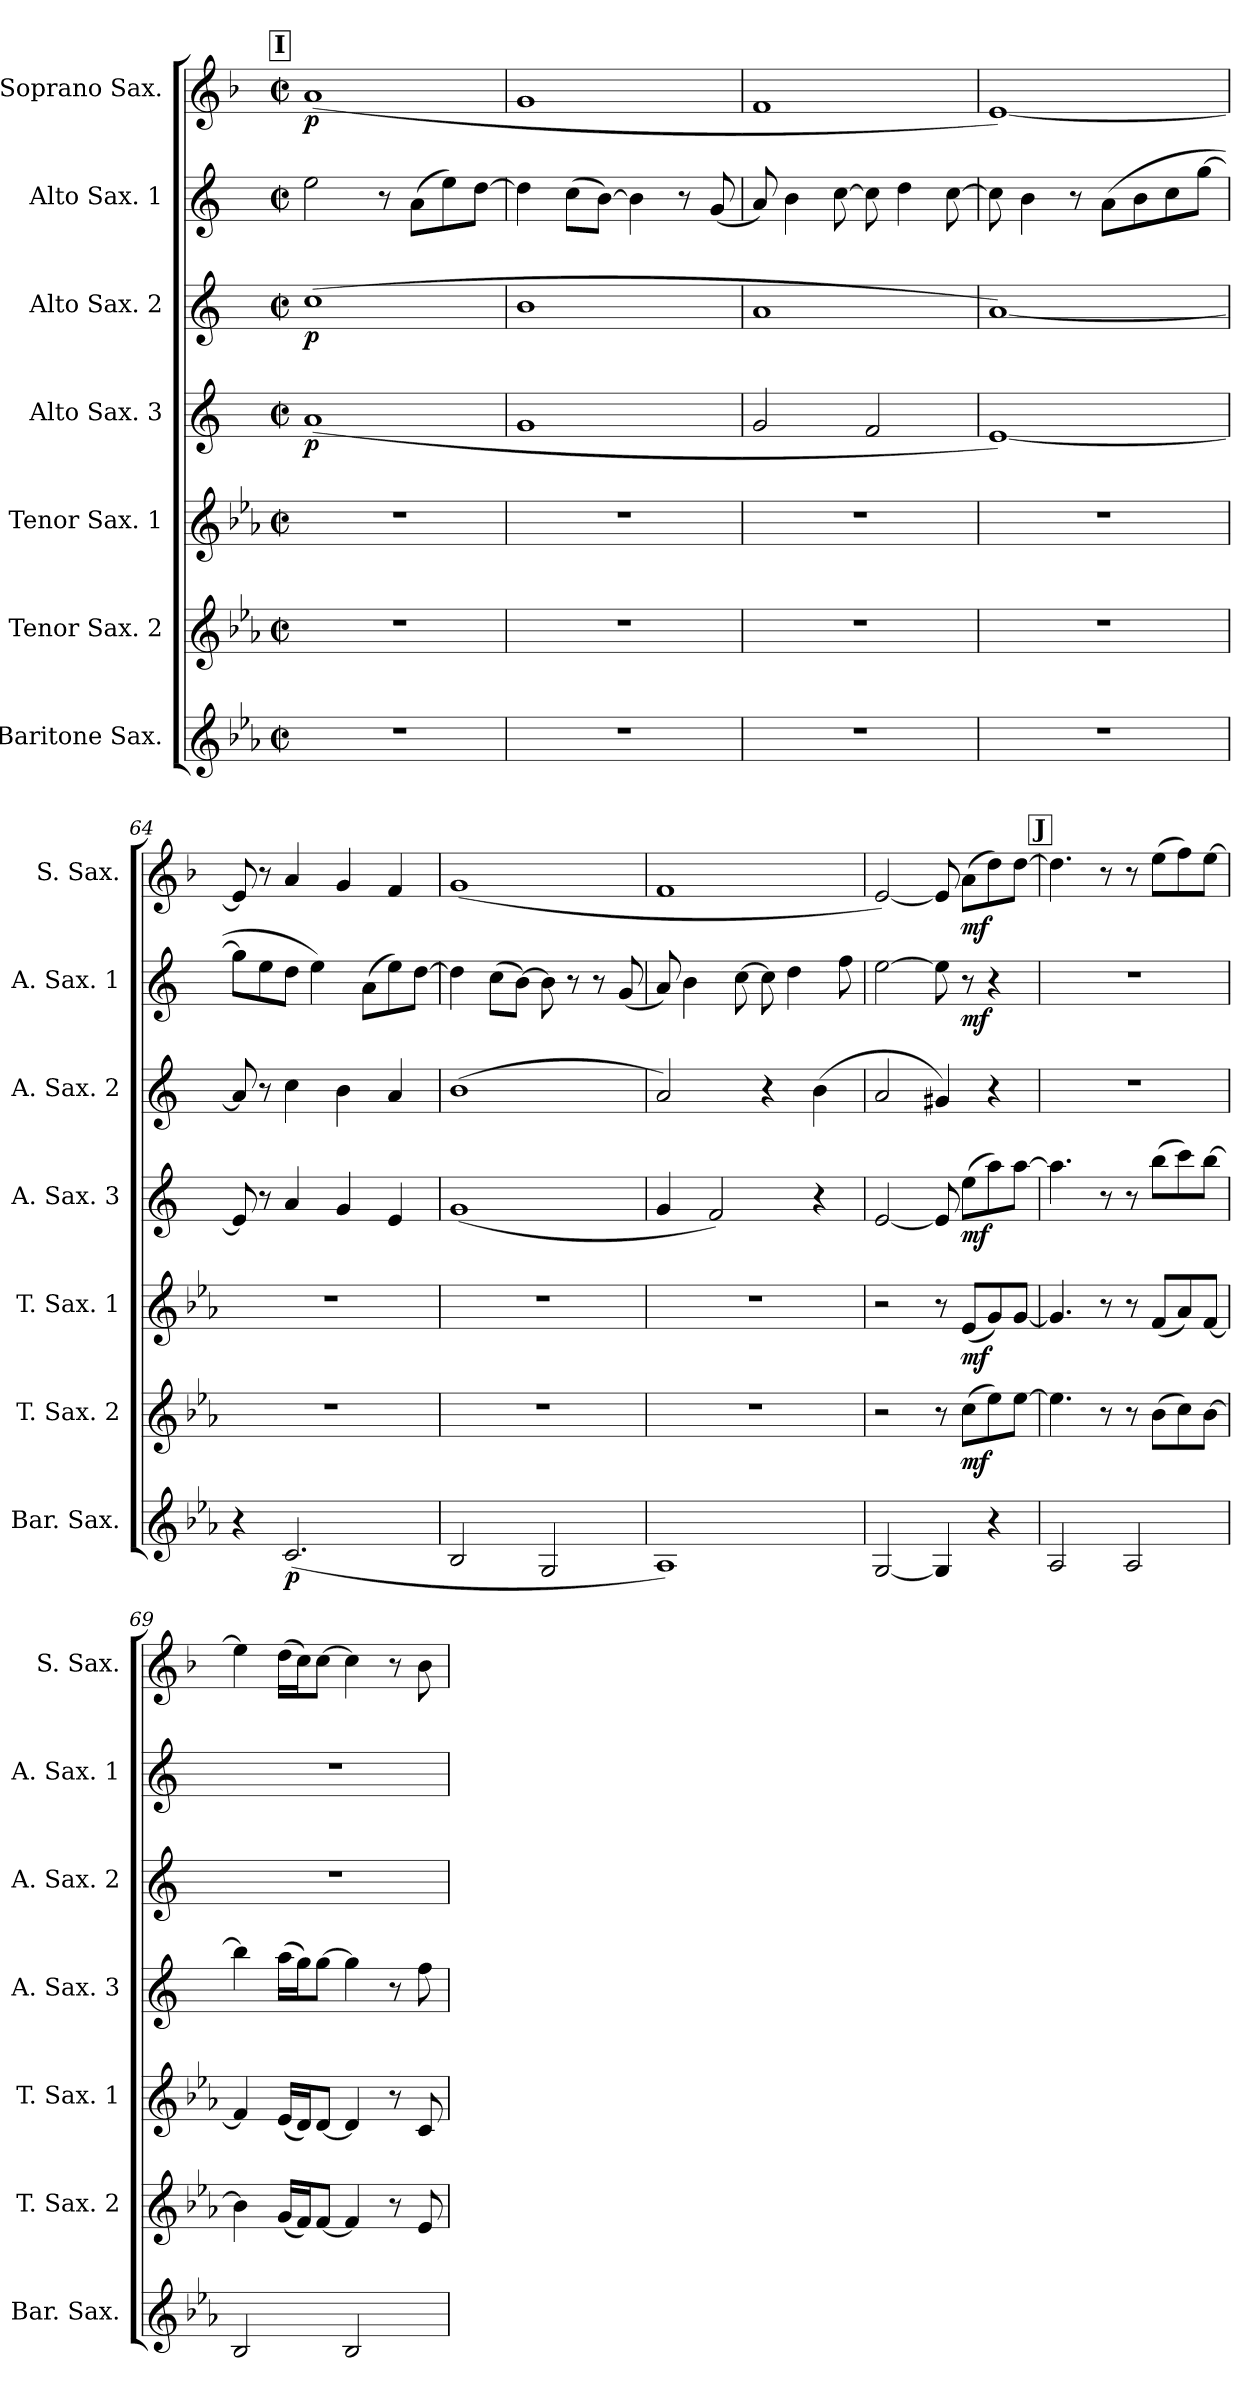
**kern	**dynam	**kern	**dynam	**kern	**dynam	**kern	**dynam	**kern	**dynam	**kern	**dynam	**kern	**dynam
*part7	*part7	*part6	*part6	*part5	*part5	*part4	*part4	*part3	*part3	*part2	*part2	*part1	*part1
*staff7	*staff7	*staff6	*staff6	*staff5	*staff5	*staff4	*staff4	*staff3	*staff3	*staff2	*staff2	*staff1	*staff1
*I"Baritone Sax.	*	*I"Tenor Sax. 2	*	*I"Tenor Sax. 1	*	*I"Alto Sax. 3	*	*I"Alto Sax. 2	*	*I"Alto Sax. 1	*	*I"Soprano Sax.	*
*I'Bar. Sax.	*	*I'T. Sax. 2	*	*I'T. Sax. 1	*	*I'A. Sax. 3	*	*I'A. Sax. 2	*	*I'A. Sax. 1	*	*I'S. Sax.	*
*clefG2	*	*clefG2	*	*clefG2	*	*clefG2	*	*clefG2	*	*clefG2	*	*clefG2	*
*ITrd12c21	*	*ITrd8c14	*	*ITrd8c14	*	*ITrd5c9	*	*ITrd5c9	*	*ITrd5c9	*	*ITrd1c2	*
*k[b-e-a-]	*	*k[b-e-a-]	*	*k[b-e-a-]	*	*k[b-e-a-]	*	*k[b-e-a-]	*	*k[b-e-a-]	*	*k[b-e-a-]	*
*M2/2	*	*M2/2	*	*M2/2	*	*M2/2	*	*M2/2	*	*M2/2	*	*M2/2	*
*met(c|)	*	*met(c|)	*	*met(c|)	*	*met(c|)	*	*met(c|)	*	*met(c|)	*	*met(c|)	*
!!LO:REH:place=s1:a:B:fs=14:t=I
=60	=60	=60	=60	=60	=60	=60	=60	=60	=60	=60	=60	=60	=60
!	!	!	!	!	!	!	!LO:DY:b	!	!LO:DY:b	!	!	!	!LO:DY:b
1r	.	1r	.	1r	.	(1c	p	(1e-	p	2g\	.	(1g	p
.	.	.	.	.	.	.	.	.	.	8r	.	.	.
.	.	.	.	.	.	.	.	.	.	(8c\L	.	.	.
.	.	.	.	.	.	.	.	.	.	8g\)	.	.	.
.	.	.	.	.	.	.	.	.	.	[8f\J	.	.	.
=61	=61	=61	=61	=61	=61	=61	=61	=61	=61	=61	=61	=61	=61
1r	.	1r	.	1r	.	1B-	.	1d	.	4f\]	.	1f	.
.	.	.	.	.	.	.	.	.	.	(8e-\L	.	.	.
.	.	.	.	.	.	.	.	.	.	[8d\J)	.	.	.
.	.	.	.	.	.	.	.	.	.	4d\]	.	.	.
.	.	.	.	.	.	.	.	.	.	8r	.	.	.
.	.	.	.	.	.	.	.	.	.	(8B-/	.	.	.
=62	=62	=62	=62	=62	=62	=62	=62	=62	=62	=62	=62	=62	=62
1r	.	1r	.	1r	.	2B-/	.	1c	.	8c/)	.	1e-	.
.	.	.	.	.	.	.	.	.	.	4d\	.	.	.
.	.	.	.	.	.	.	.	.	.	[8e-\	.	.	.
.	.	.	.	.	.	2A-/	.	.	.	8e-\]	.	.	.
.	.	.	.	.	.	.	.	.	.	4f\	.	.	.
.	.	.	.	.	.	.	.	.	.	[8e-\	.	.	.
!!LO:PB:g=z
=63	=63	=63	=63	=63	=63	=63	=63	=63	=63	=63	=63	=63	=63
1r	.	1r	.	1r	.	[1G)	.	[1c)	.	8e-\]	.	[1d)	.
.	.	.	.	.	.	.	.	.	.	4d\	.	.	.
.	.	.	.	.	.	.	.	.	.	8r	.	.	.
.	.	.	.	.	.	.	.	.	.	(8c\L	.	.	.
.	.	.	.	.	.	.	.	.	.	8d\	.	.	.
.	.	.	.	.	.	.	.	.	.	8e-\	.	.	.
.	.	.	.	.	.	.	.	.	.	[8b-\J	.	.	.
=64	=64	=64	=64	=64	=64	=64	=64	=64	=64	=64	=64	=64	=64
4r	.	1r	.	1r	.	8G/]	.	8c/]	.	8b-\L]	.	8d/]	.
.	.	.	.	.	.	8r	.	8r	.	8g\	.	8r	.
!	!LO:DY:b	!	!	!	!	!	!	!	!	!	!	!	!
(2.C/	p	.	.	.	.	4c/	.	4e-\	.	8f\J	.	4g/	.
.	.	.	.	.	.	.	.	.	.	4g\)	.	.	.
.	.	.	.	.	.	4B-/	.	4d\	.	.	.	4f/	.
.	.	.	.	.	.	.	.	.	.	(8c\L	.	.	.
.	.	.	.	.	.	4G/	.	4c/	.	8g\)	.	4e-/	.
.	.	.	.	.	.	.	.	.	.	[8f\J	.	.	.
=65	=65	=65	=65	=65	=65	=65	=65	=65	=65	=65	=65	=65	=65
2BB-/	.	1r	.	1r	.	(1B-	.	(1d	.	4f\]	.	(1f	.
.	.	.	.	.	.	.	.	.	.	(8e-\L	.	.	.
.	.	.	.	.	.	.	.	.	.	[8d\J)	.	.	.
2GG/	.	.	.	.	.	.	.	.	.	8d\]	.	.	.
.	.	.	.	.	.	.	.	.	.	8r	.	.	.
.	.	.	.	.	.	.	.	.	.	8r	.	.	.
.	.	.	.	.	.	.	.	.	.	(8B-/	.	.	.
=66	=66	=66	=66	=66	=66	=66	=66	=66	=66	=66	=66	=66	=66
1AA-)	.	1r	.	1r	.	4B-/	.	2c/)	.	8c/)	.	1e-	.
.	.	.	.	.	.	.	.	.	.	4d\	.	.	.
.	.	.	.	.	.	2A-/)	.	.	.	.	.	.	.
.	.	.	.	.	.	.	.	.	.	[8e-\	.	.	.
.	.	.	.	.	.	.	.	4r	.	8e-\]	.	.	.
.	.	.	.	.	.	.	.	.	.	4f\	.	.	.
.	.	.	.	.	.	4r	.	(4d\	.	.	.	.	.
.	.	.	.	.	.	.	.	.	.	8a-\	.	.	.
=67	=67	=67	=67	=67	=67	=67	=67	=67	=67	=67	=67	=67	=67
[2GG/	.	2r	.	2r	.	[2G/	.	2c/	.	[2g\	.	[2d/)	.
4GG/]	.	8r	.	8r	.	8G/]	.	4Bn/)	.	8g\]	.	8d/]	.
!	!	!	!LO:DY:b	!	!LO:DY:b	!	!LO:DY:b	!	!	!	!LO:DY:b	!	!LO:DY:b
.	.	(8c\L	mf	(8E-/L	mf	(8g\L	mf	.	.	8r	mf	(8g\L	mf
4r	.	8e-\)	.	8G/)	.	8cc\)	.	4r	.	4r	.	8cc\)	.
.	.	[8e-\J	.	[8G/J	.	[8cc\J	.	.	.	.	.	[8cc\J	.
!!LO:REH:place=s1:a:B:fs=14:t=J
=68	=68	=68	=68	=68	=68	=68	=68	=68	=68	=68	=68	=68	=68
2AA-/	.	4.e-\]	.	4.G/]	.	4.cc\]	.	1r	.	1r	.	4.cc\]	.
.	.	8r	.	8r	.	8r	.	.	.	.	.	8r	.
2AA-/	.	8r	.	8r	.	8r	.	.	.	.	.	8r	.
.	.	(8B-\L	.	(8F/L	.	(8dd\L	.	.	.	.	.	(8dd\L	.
.	.	8c\)	.	8A-/)	.	8ee-\)	.	.	.	.	.	8ee-\)	.
.	.	[8B-\J	.	[8F/J	.	[8dd\J	.	.	.	.	.	[8dd\J	.
!!LO:LB:g=z
=69	=69	=69	=69	=69	=69	=69	=69	=69	=69	=69	=69	=69	=69
2BB-/	.	4B-\]	.	4F/]	.	4dd\]	.	1r	.	1r	.	4dd\]	.
.	.	(16G/LL	.	(16E-/LL	.	(16cc\LL	.	.	.	.	.	(16cc\LL	.
.	.	16F/J)	.	16D/J)	.	16b-\J)	.	.	.	.	.	16b-\J)	.
.	.	[8F/J	.	[8D/J	.	[8b-\J	.	.	.	.	.	[8b-\J	.
2BB-/	.	4F/]	.	4D/]	.	4b-\]	.	.	.	.	.	4b-\]	.
.	.	8r	.	8r	.	8r	.	.	.	.	.	8r	.
.	.	8E-/	.	8C/	.	8a-\	.	.	.	.	.	8a-\	.
=	=	=	=	=	=	=	=	=	=	=	=	=	=
*-	*-	*-	*-	*-	*-	*-	*-	*-	*-	*-	*-	*-	*-
